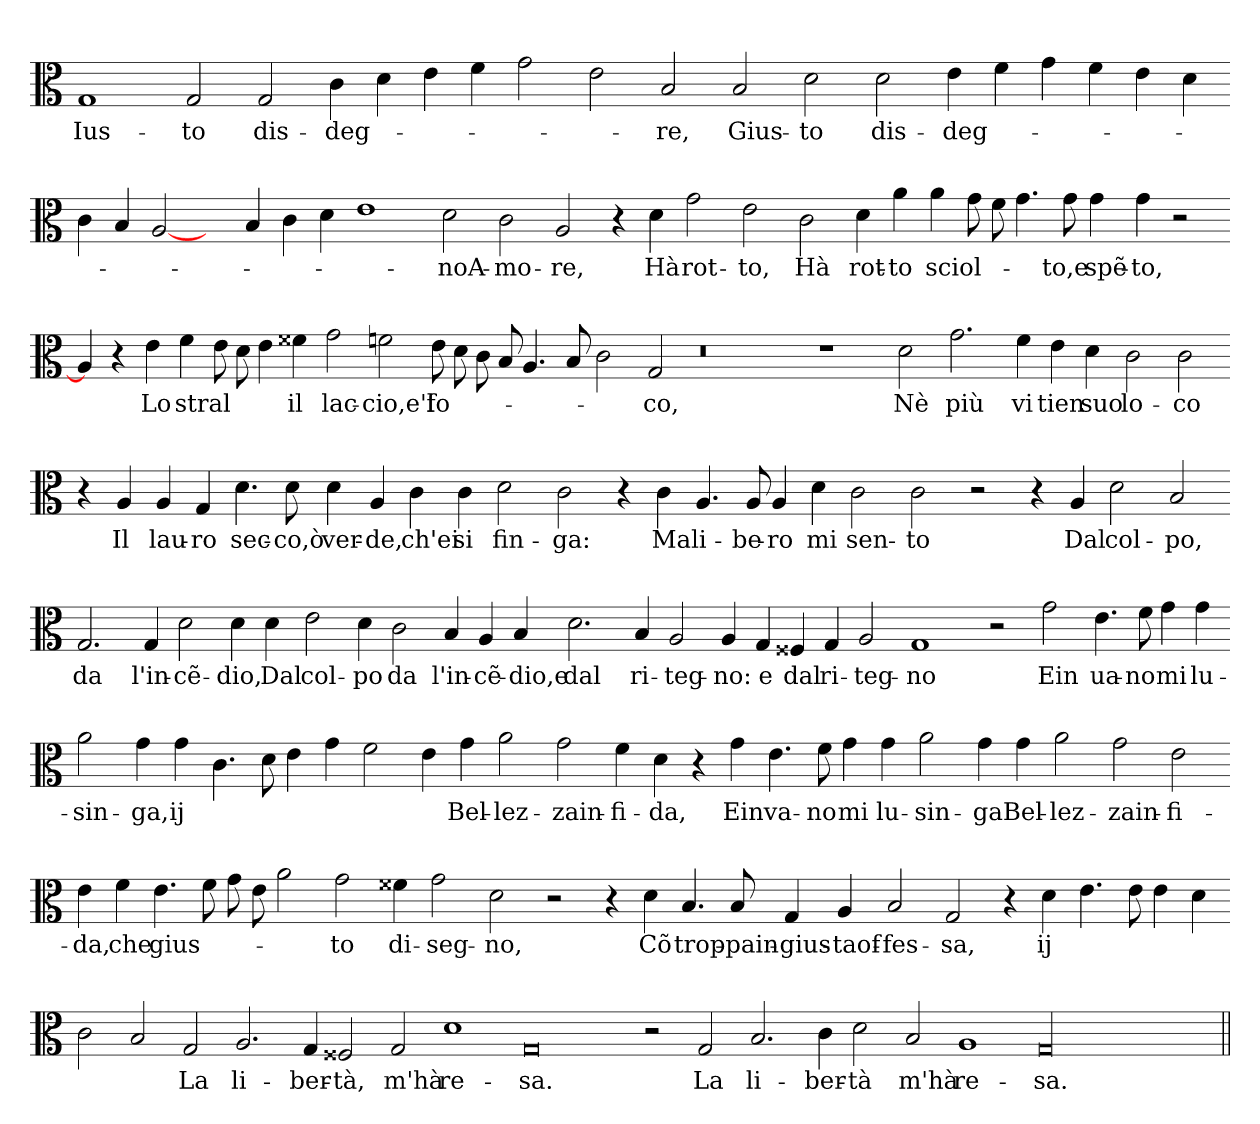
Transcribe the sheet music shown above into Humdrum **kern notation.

**kern	**text
*part1	*part1
*staff1	*staff1
*clefC3	*
*k[]	*
=	=
1G	Ius-
2G	to
2G	dis-
4c	deg-
4d	.
4e	.
4f	.
2g	.
2e	.
2B	re,
2B	Gius-
2d	to
2d	dis-
4e	deg-
4f	.
4g	.
4f	.
4e	.
4d	.
=-	=-
4c	.
4B	.
[2A	.
4ryy	.
4B	.
4c	.
4d	.
1e	.
2d	noA-
2c	mo-
2A	re,
4r	.
4d	Hà
2g	rot-
2e	to,
2c	Hà
4d	rot-
4a	to
4a	sciol-
8g	.
8f	.
4.g	.
8g	to,e
4g	spẽ-
4g	to,
2r	.
=-	=-
4A]	.
4r	.
4e	Lo
4f	stral
8e	.
8d	.
4e	.
4f##X	il
2g	lac-
2f	cio,e'l
8e	fo-
8d	.
8c	.
8B	.
4.A	.
8B	.
2c	.
2G	co,
0r	.
1r	.
2d	Nѐ
2.g	più
4f	vi
4e	tien
4d	suo
2c	lo-
2c	co
=-	=-
4r	.
4A	Il
4A	lau-
4G	ro
4.d	sec-
8d	co,ò
4d	ver-
4A	de,
4c	ch'ei
4c	si
2d	fin-
2c	ga:
4r	.
4c	Ma
4.A	li-
8A	be-
4A	ro
4d	mi
2c	sen-
2c	to
2r	.
4r	.
4A	Dal
2d	col-
2B	po,
=-	=-
2.G	da
4G	l'in-
2d	cẽ-
4d	dio,
4d	Dal
2e	col-
4d	po
2c	da
4B	l'in-
4A	cẽ-
4B	dio,e
2.d	dal
4B	ri-
2A	teg-
4A	no:
4G	e
4F##X	dal
4G	ri-
2A	teg-
1G	no
2r	.
2g	Ein
4.e	ua-
8f	no
4g	mi
4g	lu-
=-	=-
2a	sin-
4g	ga,
4g	ij
4.c	.
8d	.
4e	.
4g	.
2f	.
4e	.
4g	Bel-
2a	lez-
2g	zain-
4f	fi-
4d	da,
4r	.
4g	Ein
4.e	va-
8f	no
4g	mi
4g	lu-
2a	sin-
4g	ga
4g	Bel-
2a	lez-
2g	zain-
2e	fi-
=-	=-
4e	da,
4f	che
4.e	gius-
8f	.
8g	.
8e	.
2a	.
2g	to
4f##X	di-
2g	seg-
2d	no,
2r	.
4r	.
4d	Cõ
4.B	trop-
8B	pain-
4G	gius-
4A	taof-
2B	fes-
2G	sa,
4r	.
4d	ij
4.e	.
8e	.
4e	.
4d	.
=-	=-
2c	.
2B	.
2G	La
2.A	li-
4G	ber-
2F##X	tà,
2G	m'hà
1d	re-
0G	sa.
2r	.
2G	La
2.B	li-
4c	ber-
2d	tà
2B	m'hà
1A	re-
00G/	sa.
=||	=||
*-	*-
